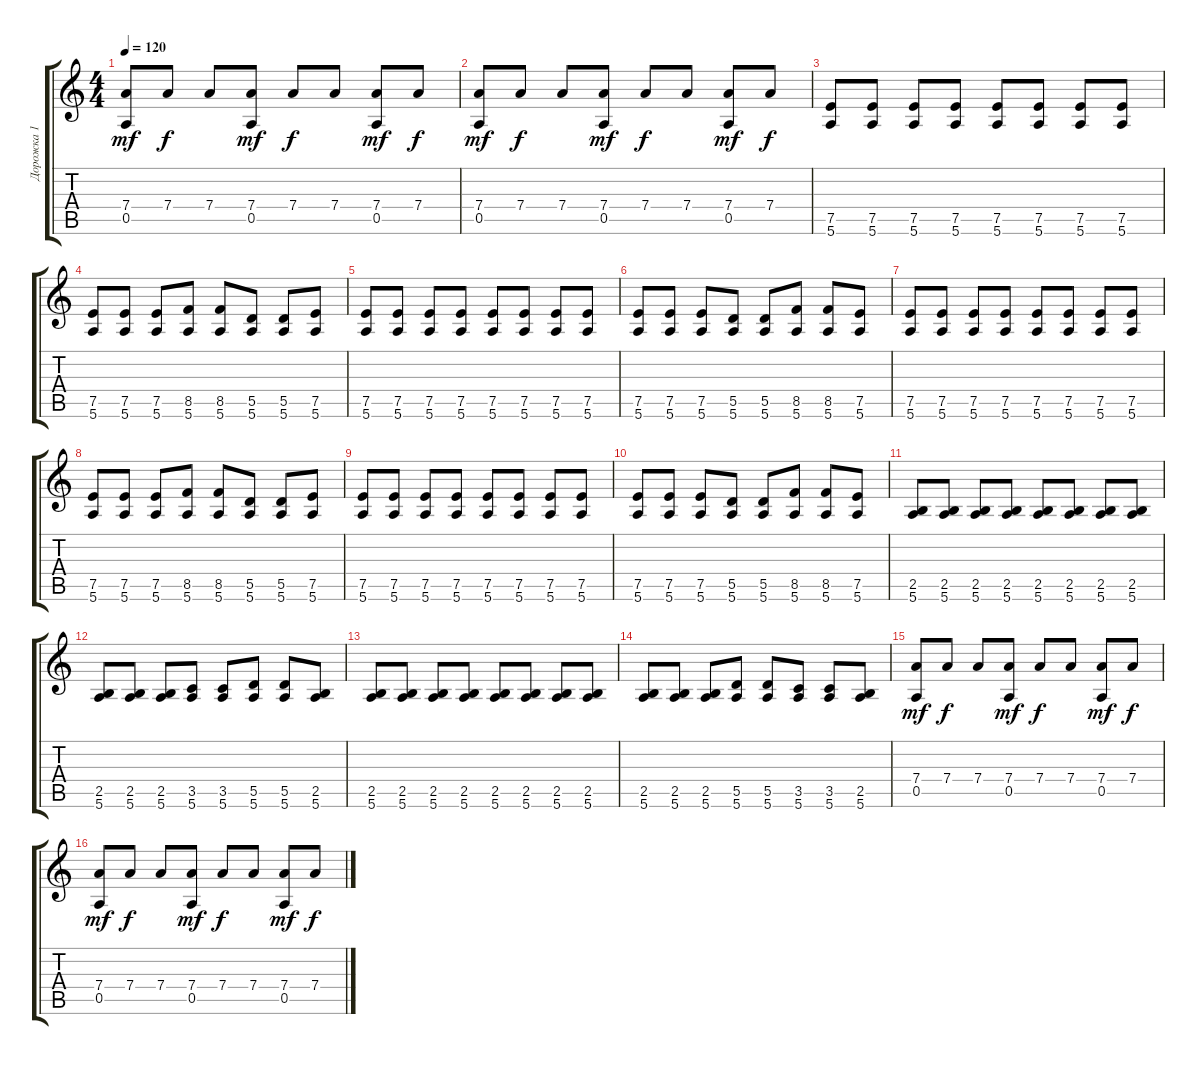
\track ("Дорожка 1" "Дорожка 1") {instrument overdrivenguitar}
\staff {score tabs}
\tuning (E4 B3 G3 D3 A2 E2) {hide}
\ts (4 4)
\tempo 120
\clef g2
\ks c
(7.4 0.5).8{dy mf} 7.4.8{dy f} 7.4.8 (7.4 0.5).8{dy mf} 7.4.8{dy f} 7.4.8 (7.4 0.5).8{dy mf} 7.4.8{dy f} |
(7.4 0.5).8{dy mf} 7.4.8{dy f} 7.4.8 (7.4 0.5).8{dy mf} 7.4.8{dy f} 7.4.8 (7.4 0.5).8{dy mf} 7.4.8{dy f} |
(7.5 5.6).8 (7.5 5.6).8 (7.5 5.6).8 (7.5 5.6).8 (7.5 5.6).8 (7.5 5.6).8 (7.5 5.6).8 (7.5 5.6).8 |
(7.5 5.6).8 (7.5 5.6).8 (7.5 5.6).8 (8.5 5.6).8 (8.5 5.6).8 (5.5 5.6).8 (5.5 5.6).8 (7.5 5.6).8 |
(7.5 5.6).8 (7.5 5.6).8 (7.5 5.6).8 (7.5 5.6).8 (7.5 5.6).8 (7.5 5.6).8 (7.5 5.6).8 (7.5 5.6).8 |
(7.5 5.6).8 (7.5 5.6).8 (7.5 5.6).8 (5.5 5.6).8 (5.5 5.6).8 (8.5 5.6).8 (8.5 5.6).8 (7.5 5.6).8 |
(7.5 5.6).8 (7.5 5.6).8 (7.5 5.6).8 (7.5 5.6).8 (7.5 5.6).8 (7.5 5.6).8 (7.5 5.6).8 (7.5 5.6).8 |
(7.5 5.6).8 (7.5 5.6).8 (7.5 5.6).8 (8.5 5.6).8 (8.5 5.6).8 (5.5 5.6).8 (5.5 5.6).8 (7.5 5.6).8 |
(7.5 5.6).8 (7.5 5.6).8 (7.5 5.6).8 (7.5 5.6).8 (7.5 5.6).8 (7.5 5.6).8 (7.5 5.6).8 (7.5 5.6).8 |
(7.5 5.6).8 (7.5 5.6).8 (7.5 5.6).8 (5.5 5.6).8 (5.5 5.6).8 (8.5 5.6).8 (8.5 5.6).8 (7.5 5.6).8 |
(2.5 5.6).8 (2.5 5.6).8 (2.5 5.6).8 (2.5 5.6).8 (2.5 5.6).8 (2.5 5.6).8 (2.5 5.6).8 (2.5 5.6).8 |
(2.5 5.6).8 (2.5 5.6).8 (2.5 5.6).8 (3.5 5.6).8 (3.5 5.6).8 (5.5 5.6).8 (5.5 5.6).8 (2.5 5.6).8 |
(2.5 5.6).8 (2.5 5.6).8 (2.5 5.6).8 (2.5 5.6).8 (2.5 5.6).8 (2.5 5.6).8 (2.5 5.6).8 (2.5 5.6).8 |
(2.5 5.6).8 (2.5 5.6).8 (2.5 5.6).8 (5.5 5.6).8 (5.5 5.6).8 (3.5 5.6).8 (3.5 5.6).8 (2.5 5.6).8 |
(7.4 0.5).8{dy mf} 7.4.8{dy f} 7.4.8 (7.4 0.5).8{dy mf} 7.4.8{dy f} 7.4.8 (7.4 0.5).8{dy mf} 7.4.8{dy f} |
(7.4 0.5).8{dy mf} 7.4.8{dy f} 7.4.8 (7.4 0.5).8{dy mf} 7.4.8{dy f} 7.4.8 (7.4 0.5).8{dy mf} 7.4.8{dy f}
